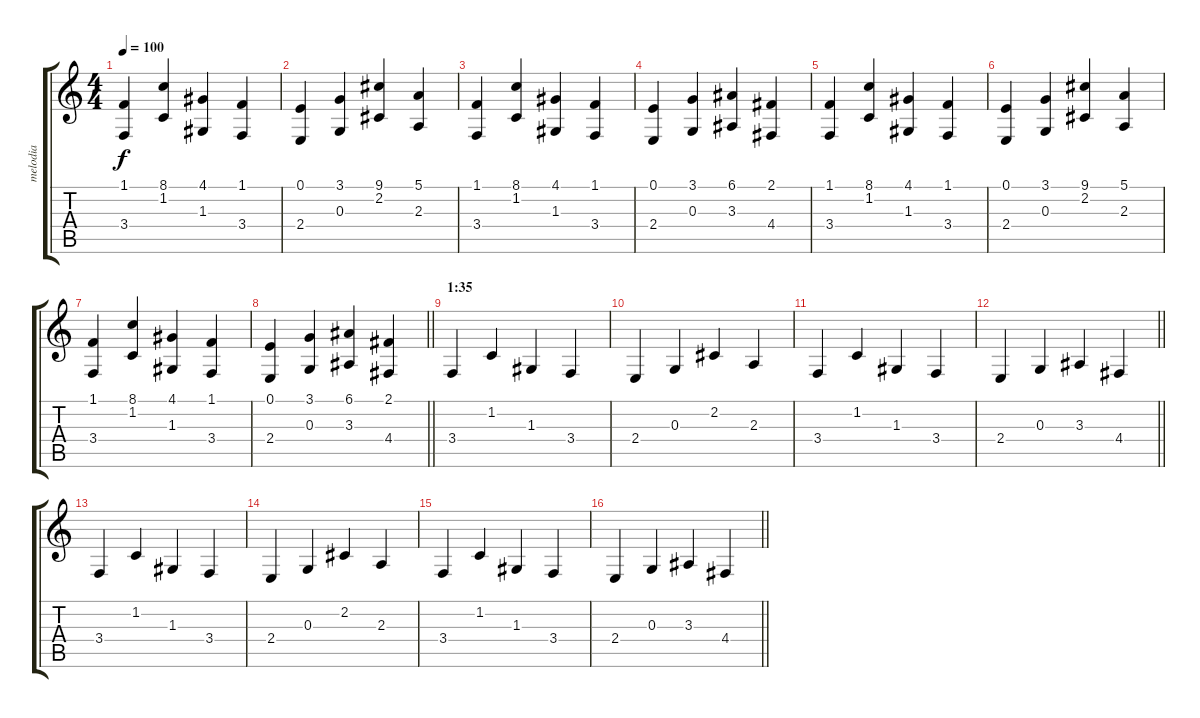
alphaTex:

\track ("melodia" "melodia") {instrument tremolostrings}
\staff {score tabs}
\tuning (E4 B3 G3 D3 A2 E2) {hide}
\ts (4 4)
\tempo 100
\clef g2
\ks c
(1.1 3.4).4{dy f} (8.1 1.2).4 (4.1 1.3).4 (1.1 3.4).4 |
(0.1 2.4).4 (3.1 0.3).4 (9.1 2.2).4 (5.1 2.3).4 |
(1.1 3.4).4 (8.1 1.2).4 (4.1 1.3).4 (1.1 3.4).4 |
(0.1 2.4).4 (3.1 0.3).4 (6.1 3.3).4 (2.1 4.4).4 |
(1.1 3.4).4 (8.1 1.2).4 (4.1 1.3).4 (1.1 3.4).4 |
(0.1 2.4).4 (3.1 0.3).4 (9.1 2.2).4 (5.1 2.3).4 |
(1.1 3.4).4 (8.1 1.2).4 (4.1 1.3).4 (1.1 3.4).4 |
\barLineRight lightlight
(0.1 2.4).4 (3.1 0.3).4 (6.1 3.3).4 (2.1 4.4).4 |
\section ("" "1:35")
3.4.4{instrument viola} 1.2.4 1.3.4 3.4.4 |
2.4.4 0.3.4 2.2.4 2.3.4 |
3.4.4 1.2.4 1.3.4 3.4.4 |
\barLineRight lightlight
2.4.4 0.3.4 3.3.4 4.4.4 |
3.4.4{instrument viola} 1.2.4 1.3.4 3.4.4 |
2.4.4 0.3.4 2.2.4 2.3.4 |
3.4.4 1.2.4 1.3.4 3.4.4 |
\barLineRight lightlight
2.4.4 0.3.4 3.3.4 4.4.4
